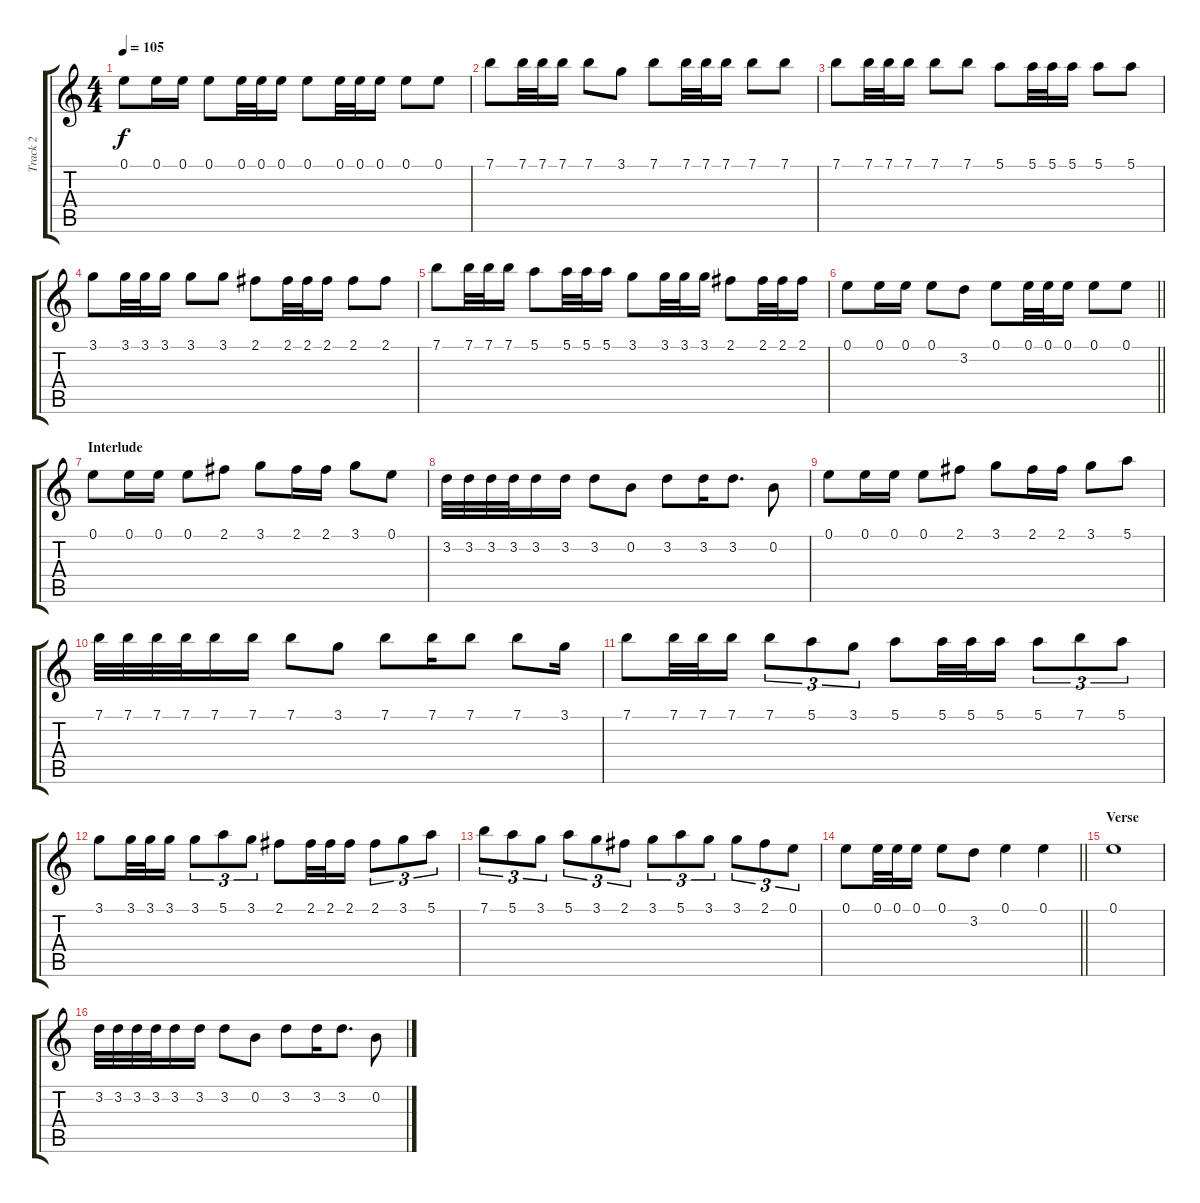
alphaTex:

\track ("Track 2" "Track 2") {instrument banjo}
\staff {score tabs}
\tuning (E4 B3 G3 D3 A2 E2) {hide}
\displaytranspose 12
\ts (4 4)
\tempo 105
\clef g2
\ks c
0.1.8{dy f} 0.1.16 0.1.16 0.1.8 0.1.32 0.1.32 0.1.16 0.1.8 0.1.32 0.1.32 0.1.16 0.1.8 0.1.8 |
7.1.8 7.1.32 7.1.32 7.1.16 7.1.8 3.1.8 7.1.8 7.1.32 7.1.32 7.1.16 7.1.8 7.1.8 |
7.1.8 7.1.32 7.1.32 7.1.16 7.1.8 7.1.8 5.1.8 5.1.32 5.1.32 5.1.16 5.1.8 5.1.8 |
3.1.8 3.1.32 3.1.32 3.1.16 3.1.8 3.1.8 2.1.8 2.1.32 2.1.32 2.1.16 2.1.8 2.1.8 |
7.1.8 7.1.32 7.1.32 7.1.16 5.1.8 5.1.32 5.1.32 5.1.16 3.1.8 3.1.32 3.1.32 3.1.16 2.1.8 2.1.32 2.1.32 2.1.16 |
\barLineRight lightlight
0.1.8 0.1.16 0.1.16 0.1.8 3.2.8 0.1.8 0.1.32 0.1.32 0.1.16 0.1.8 0.1.8 |
\section ("" "Interlude")
0.1.8 0.1.16 0.1.16 0.1.8 2.1.8 3.1.8 2.1.16 2.1.16 3.1.8 0.1.8 |
3.2.32 3.2.32 3.2.32 3.2.32 3.2.16 3.2.16 3.2.8 0.2.8 3.2.8 3.2.16 3.2.8{d} 0.2.8 |
0.1.8 0.1.16 0.1.16 0.1.8 2.1.8 3.1.8 2.1.16 2.1.16 3.1.8 5.1.8 |
7.1.32 7.1.32 7.1.32 7.1.32 7.1.16 7.1.16 7.1.8 3.1.8 7.1.8 7.1.16 7.1.8 7.1.8 3.1.16 |
7.1.8 7.1.32 7.1.32 7.1.16 7.1.8{tu (3 2)} 5.1.8{tu (3 2)} 3.1.8{tu (3 2)} 5.1.8 5.1.32 5.1.32 5.1.16 5.1.8{tu (3 2)} 7.1.8{tu (3 2)} 5.1.8{tu (3 2)} |
3.1.8 3.1.32 3.1.32 3.1.16 3.1.8{tu (3 2)} 5.1.8{tu (3 2)} 3.1.8{tu (3 2)} 2.1.8 2.1.32 2.1.32 2.1.16 2.1.8{tu (3 2)} 3.1.8{tu (3 2)} 5.1.8{tu (3 2)} |
7.1.8{tu (3 2)} 5.1.8{tu (3 2)} 3.1.8{tu (3 2)} 5.1.8{tu (3 2)} 3.1.8{tu (3 2)} 2.1.8{tu (3 2)} 3.1.8{tu (3 2)} 5.1.8{tu (3 2)} 3.1.8{tu (3 2)} 3.1.8{tu (3 2)} 2.1.8{tu (3 2)} 0.1.8{tu (3 2)} |
\barLineRight lightlight
0.1.8 0.1.32 0.1.32 0.1.16 0.1.8 3.2.8 0.1.4 0.1.4 |
\section ("" "Verse")
0.1.1 |
3.2.32 3.2.32 3.2.32 3.2.32 3.2.16 3.2.16 3.2.8 0.2.8 3.2.8 3.2.16 3.2.8{d} 0.2.8
